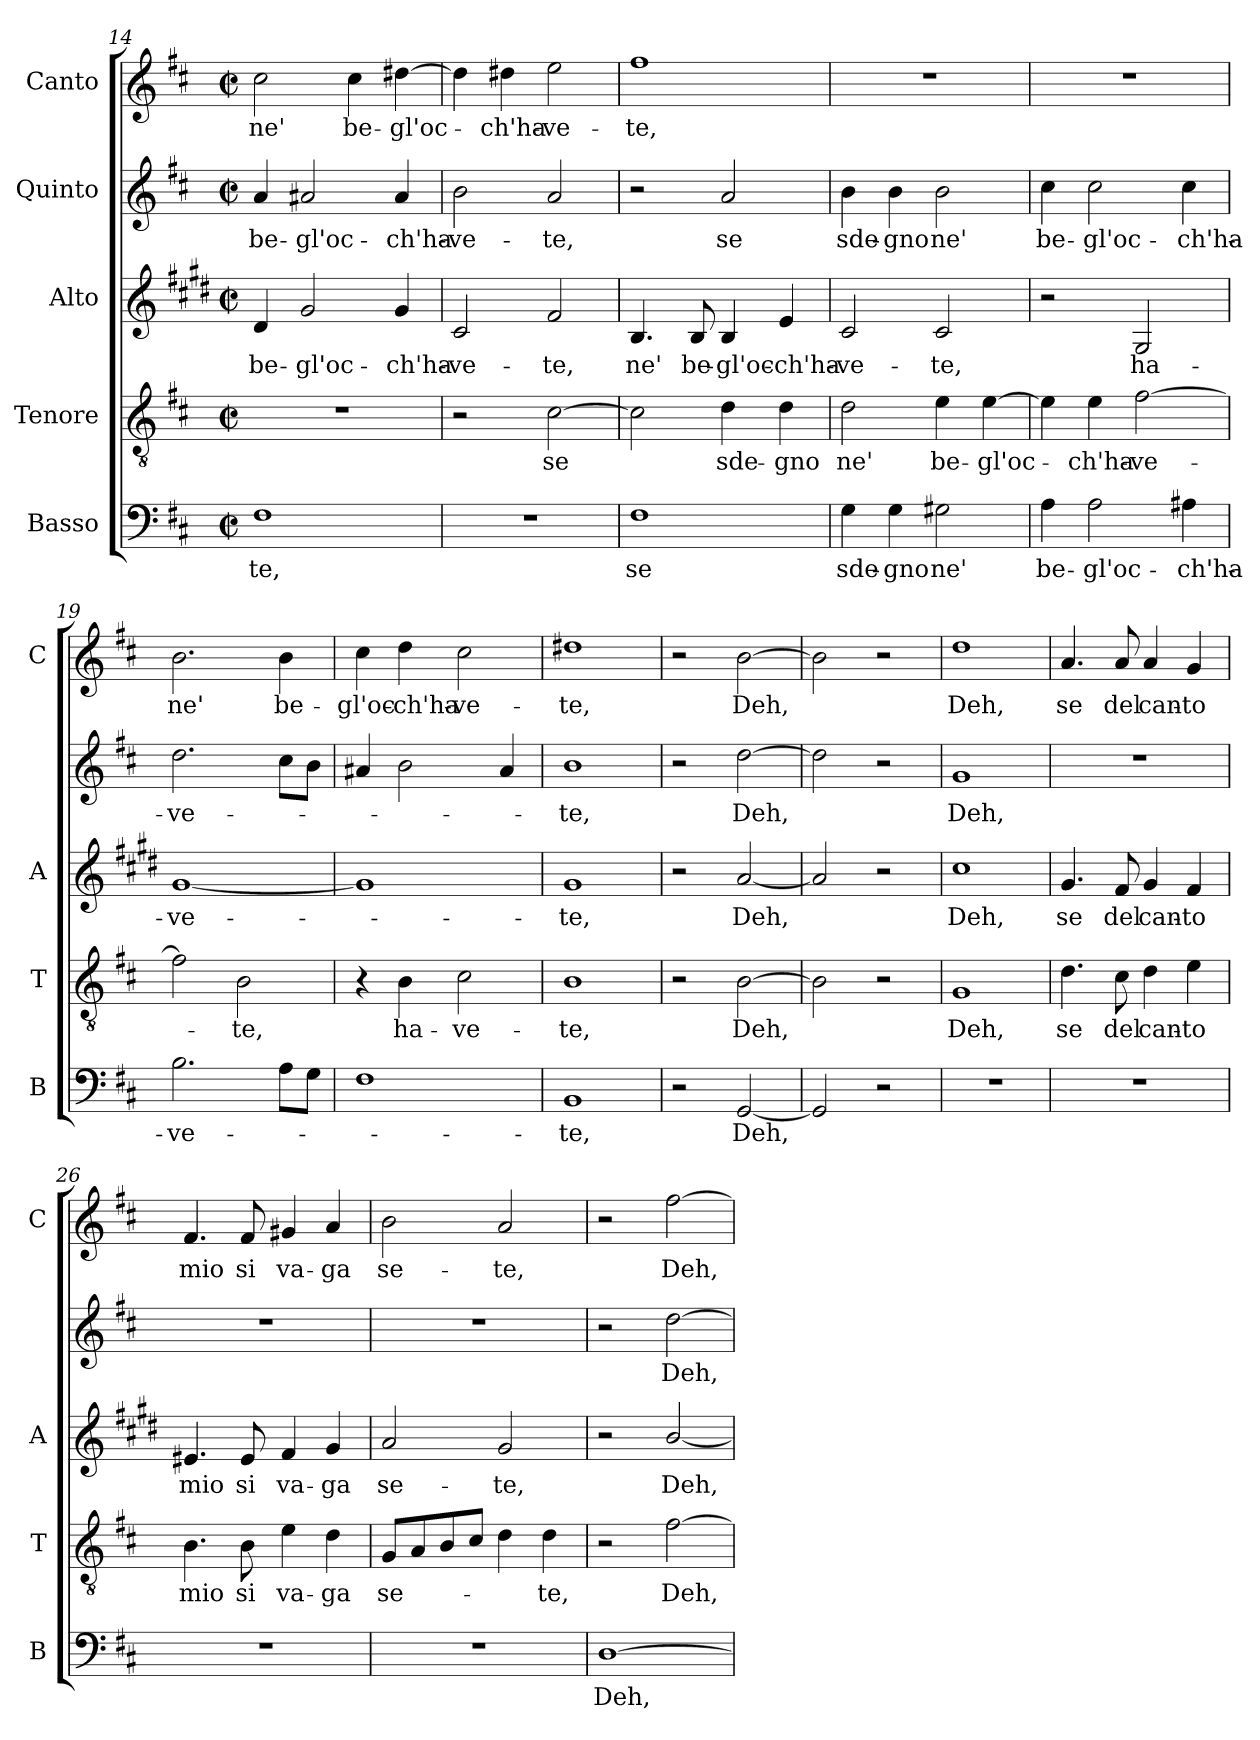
**kern	**text	**kern	**text	**kern	**text	**kern	**text	**kern	**text
*part5	*part5	*part4	*part4	*part3	*part3	*part2	*part2	*part1	*part1
*staff5	*staff5	*staff4	*staff4	*staff3	*staff3	*staff2	*staff2	*staff1	*staff1
*I"Basso	*	*I"Tenore	*	*I"Alto	*	*I"Quinto	*	*I"Canto	*
*I'B	*	*I'T	*	*I'A	*	*	*	*I'C	*
!!LO:LB:g=z
*clefF4	*	*clefGv2	*	*clefG2	*	*clefG2	*	*clefG2	*
*	*	*	*	*ITrd1c2	*	*	*	*	*
*k[f#c#]	*	*k[f#c#]	*	*k[f#c#]	*	*k[f#c#]	*	*k[f#c#]	*
*D:	*	*D:	*	*D:	*	*D:	*	*D:	*
*M2/2	*	*M2/2	*	*M2/2	*	*M2/2	*	*M2/2	*
*met(c|)	*	*met(c|)	*	*met(c|)	*	*met(c|)	*	*met(c|)	*
=14	=14	=14	=14	=14	=14	=14	=14	=14	=14
!	!LO:LY:b	!	!	!	!LO:LY:b	!	!LO:LY:b	!	!LO:LY:b
1F#	-te,	1r	.	4c#/	be-	4a/	be-	2cc#\	ne'
!	!	!	!	!	!LO:LY:b	!	!LO:LY:b	!	!
.	.	.	.	2f#/	-gl'oc-	2a#X/	-gl'oc-	.	.
!	!	!	!	!	!	!	!	!	!LO:LY:b
.	.	.	.	.	.	.	.	4cc#\	be-
!	!	!	!	!	!LO:LY:b	!	!LO:LY:b	!	!LO:LY:b
.	.	.	.	4f#/	-ch'ha-	4a#/	-ch'ha-	[4dd#X\	-gl'oc-
=15	=15	=15	=15	=15	=15	=15	=15	=15	=15
!	!	!	!	!	!LO:LY:b	!	!LO:LY:b	!	!
1r	.	2r	.	2B/	-ve-	2b\	-ve-	4dd#\]	.
!	!	!	!	!	!	!	!	!	!LO:LY:b
.	.	.	.	.	.	.	.	4dd#X\	-ch'ha-
!	!	!	!LO:LY:b	!	!LO:LY:b	!	!LO:LY:b	!	!LO:LY:b
.	.	[2c#\	se	2e/	-te,	2a/	-te,	2ee\	-ve-
=16	=16	=16	=16	=16	=16	=16	=16	=16	=16
!	!LO:LY:b	!	!	!	!LO:LY:b	!	!	!	!LO:LY:b
1F#	se	2c#\]	.	4.A/	ne'	2r	.	1ff#	-te,
!	!	!	!	!	!LO:LY:b	!	!	!	!
.	.	.	.	8A/	be-	.	.	.	.
!	!	!	!LO:LY:b	!	!LO:LY:b	!	!LO:LY:b	!	!
.	.	4d\	sde-	4A/	-gl'oc-	2a/	se	.	.
!	!	!	!LO:LY:b	!	!LO:LY:b	!	!	!	!
.	.	4d\	-gno	4d/	-ch'ha-	.	.	.	.
=17	=17	=17	=17	=17	=17	=17	=17	=17	=17
!	!LO:LY:b	!	!LO:LY:b	!	!LO:LY:b	!	!LO:LY:b	!	!
4G\	sde-	2d\	ne'	2B/	-ve-	4b\	sde-	1r	.
!	!LO:LY:b	!	!	!	!	!	!LO:LY:b	!	!
4G\	-gno	.	.	.	.	4b\	-gno	.	.
!	!LO:LY:b	!	!LO:LY:b	!	!LO:LY:b	!	!LO:LY:b	!	!
2G#X\	ne'	4e\	be-	2B/	-te,	2b\	ne'	.	.
!	!	!	!LO:LY:b	!	!	!	!	!	!
.	.	[4e\	-gl'oc-	.	.	.	.	.	.
=18	=18	=18	=18	=18	=18	=18	=18	=18	=18
!	!LO:LY:b	!	!	!	!	!	!LO:LY:b	!	!
4A\	be-	4e\]	.	2r	.	4cc#\	be-	1r	.
!	!LO:LY:b	!	!LO:LY:b	!	!	!	!LO:LY:b	!	!
2A\	-gl'oc-	4e\	-ch'ha-	.	.	2cc#\	-gl'oc-	.	.
!	!	!	!LO:LY:b	!	!LO:LY:b	!	!	!	!
.	.	[2f#\	-ve-	2F#/	ha-	.	.	.	.
!	!LO:LY:b	!	!	!	!	!	!LO:LY:b	!	!
4A#X\	-ch'ha-	.	.	.	.	4cc#\	-ch'ha-	.	.
=19	=19	=19	=19	=19	=19	=19	=19	=19	=19
!	!LO:LY:b	!	!	!	!LO:LY:b	!	!LO:LY:b	!	!LO:LY:b
2.B\	-ve-	2f#\]	.	[1f#	-ve-	2.dd\	-ve-	2.b\	ne'
!	!	!	!LO:LY:b	!	!	!	!	!	!
.	.	2B\	-te,	.	.	.	.	.	.
!	!	!	!	!	!	!	!	!	!LO:LY:b
8A\L	.	.	.	.	.	8cc#\L	.	4b\	be-
8G\J	.	.	.	.	.	8b\J	.	.	.
=20	=20	=20	=20	=20	=20	=20	=20	=20	=20
!	!	!	!	!	!	!	!	!	!LO:LY:b
1F#	.	4r	.	1f#]	.	4a#X/	.	4cc#\	-gl'oc-
!	!	!	!LO:LY:b	!	!	!	!	!	!LO:LY:b
.	.	4B\	ha-	.	.	2b\	.	4dd\	-ch'ha-
!	!	!	!LO:LY:b	!	!	!	!	!	!LO:LY:b
.	.	2c#\	-ve-	.	.	.	.	2cc#\	-ve-
.	.	.	.	.	.	4a#/	.	.	.
!!LO:PB:g=z
=21	=21	=21	=21	=21	=21	=21	=21	=21	=21
!	!LO:LY:b	!	!LO:LY:b	!	!LO:LY:b	!	!LO:LY:b	!	!LO:LY:b
1BB	-te,	1B	-te,	1f#	-te,	1b	-te,	1dd#X	-te,
=22	=22	=22	=22	=22	=22	=22	=22	=22	=22
2r	.	2r	.	2r	.	2r	.	2r	.
!	!LO:LY:b	!	!LO:LY:b	!	!LO:LY:b	!	!LO:LY:b	!	!LO:LY:b
[2GG/	Deh,	[2B\	Deh,	[2g/	Deh,	[2dd\	Deh,	[2b\	Deh,
=23	=23	=23	=23	=23	=23	=23	=23	=23	=23
2GG/]	.	2B\]	.	2g/]	.	2dd\]	.	2b\]	.
2r	.	2r	.	2r	.	2r	.	2r	.
=24	=24	=24	=24	=24	=24	=24	=24	=24	=24
!	!	!	!LO:LY:b	!	!LO:LY:b	!	!LO:LY:b	!	!LO:LY:b
1r	.	1G	Deh,	1b	Deh,	1g	Deh,	1dd	Deh,
=25	=25	=25	=25	=25	=25	=25	=25	=25	=25
!	!	!	!LO:LY:b	!	!LO:LY:b	!	!	!	!LO:LY:b
1r	.	4.d\	se	4.f#/	se	1r	.	4.a/	se
!	!	!	!LO:LY:b	!	!LO:LY:b	!	!	!	!LO:LY:b
.	.	8c#\	del	8e/	del	.	.	8a/	del
!	!	!	!LO:LY:b	!	!LO:LY:b	!	!	!	!LO:LY:b
.	.	4d\	can-	4f#/	can-	.	.	4a/	can-
!	!	!	!LO:LY:b	!	!LO:LY:b	!	!	!	!LO:LY:b
.	.	4e\	-to	4e/	-to	.	.	4g/	-to
=26	=26	=26	=26	=26	=26	=26	=26	=26	=26
!	!	!	!LO:LY:b	!	!LO:LY:b	!	!	!	!LO:LY:b
1r	.	4.B\	mio	4.d#X/	mio	1r	.	4.f#/	mio
!	!	!	!LO:LY:b	!	!LO:LY:b	!	!	!	!LO:LY:b
.	.	8B\	si	8d#/	si	.	.	8f#/	si
!	!	!	!LO:LY:b	!	!LO:LY:b	!	!	!	!LO:LY:b
.	.	4e\	va-	4e/	va-	.	.	4g#X/	va-
!	!	!	!LO:LY:b	!	!LO:LY:b	!	!	!	!LO:LY:b
.	.	4d\	-ga	4f#/	-ga	.	.	4a/	-ga
=27	=27	=27	=27	=27	=27	=27	=27	=27	=27
!	!	!	!LO:LY:b	!	!LO:LY:b	!	!	!	!LO:LY:b
1r	.	8G/L	se-	2g/	se-	1r	.	2b\	se-
.	.	8A/	.	.	.	.	.	.	.
.	.	8B/	.	.	.	.	.	.	.
.	.	8c#/J	.	.	.	.	.	.	.
!	!	!	!	!	!LO:LY:b	!	!	!	!LO:LY:b
.	.	4d\	.	2f#/	-te,	.	.	2a/	-te,
!	!	!	!LO:LY:b	!	!	!	!	!	!
.	.	4d\	-te,	.	.	.	.	.	.
=28	=28	=28	=28	=28	=28	=28	=28	=28	=28
!	!LO:LY:b	!	!	!	!	!	!	!	!
[1D	Deh,	2r	.	2r	.	2r	.	2r	.
!	!	!	!LO:LY:b	!	!LO:LY:b	!	!LO:LY:b	!	!LO:LY:b
.	.	[2f#\	Deh,	[2a/	Deh,	[2dd\	Deh,	[2ff#\	Deh,
=	=	=	=	=	=	=	=	=	=
*-	*-	*-	*-	*-	*-	*-	*-	*-	*-
